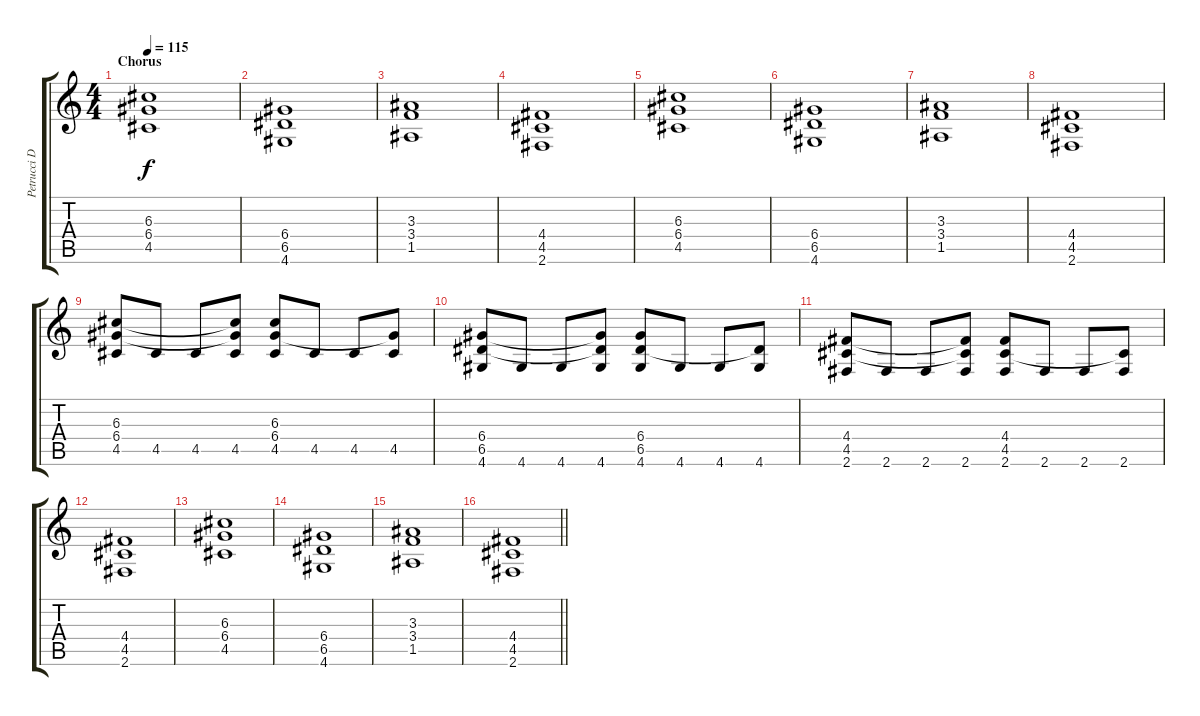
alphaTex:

\track ("Petrucci Distorsion" "Petrucci D") {instrument distortionguitar}
\staff {score tabs}
\tuning (E4 B3 G3 D3 A2 E2) {hide}
\ts (4 4)
\section ("" "Chorus")
\tempo 115
\clef g2
\ks c
(6.3 6.4 4.5).1{dy f} |
(6.4 6.5 4.6).1 |
(3.3 3.4 1.5).1 |
(4.4 4.5 2.6).1 |
(6.3 6.4 4.5).1 |
(6.4 6.5 4.6).1 |
(3.3 3.4 1.5).1 |
(4.4 4.5 2.6).1 |
(6.3 6.4 4.5).8 4.5.8 4.5.8 (6.3{t} 6.4{t} 4.5).8 (6.3 6.4 4.5).8 4.5.8 4.5.8 (6.4{t} 4.5).8 |
(6.4 6.5 4.6).8 4.6.8 4.6.8 (6.4{t} 6.5{t} 4.6).8 (6.4 6.5 4.6).8 4.6.8 4.6.8 (6.5{t} 4.6).8 |
(4.4 4.5 2.6).8 2.6.8 2.6.8 (4.4{t} 4.5{t} 2.6).8 (4.4 4.5 2.6).8 2.6.8 2.6.8 (4.5{t} 2.6).8 |
(4.4 4.5 2.6).1 |
(6.3 6.4 4.5).1 |
(6.4 6.5 4.6).1 |
(3.3 3.4 1.5).1 |
\barLineRight lightlight
(4.4 4.5 2.6).1
